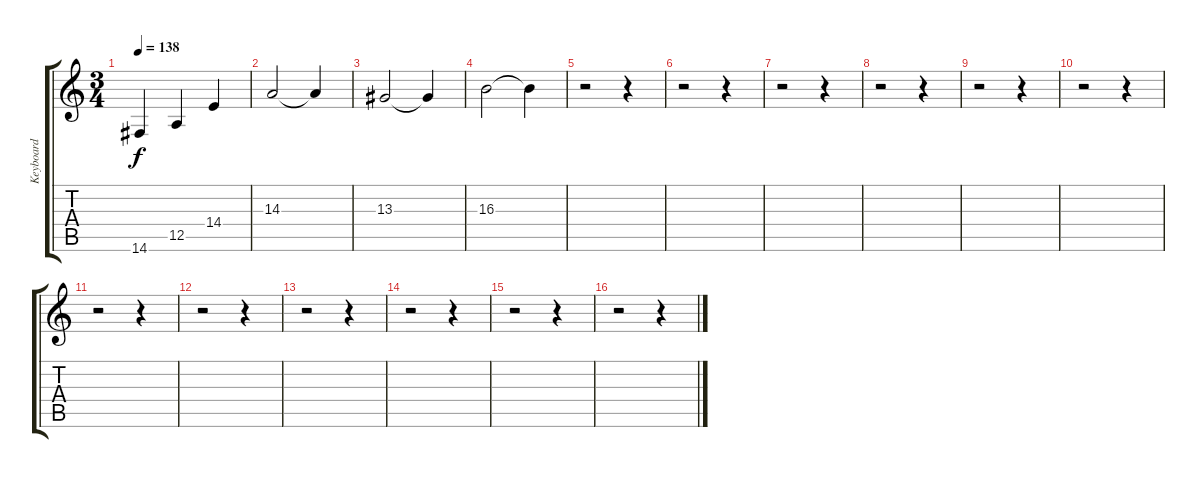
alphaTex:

\track ("Keyboard" "Keyboard") {instrument electricpiano1}
\staff {score tabs}
\tuning (E4 B3 G3 D3 A2 E2) {hide}
\ts (3 4)
\tempo 138
\clef g2
\ks c
14.6.4{dy f} 12.5.4 14.4.4 |
14.3.2 14.3{t}.4 |
13.3.2 13.3{t}.4 |
16.3.2 16.3{t}.4 |
r.2 r.4 |
r.2 r.4 |
r.2 r.4 |
r.2 r.4 |
r.2 r.4 |
r.2 r.4 |
r.2 r.4 |
r.2 r.4 |
r.2 r.4 |
r.2 r.4 |
r.2 r.4 |
r.2 r.4
